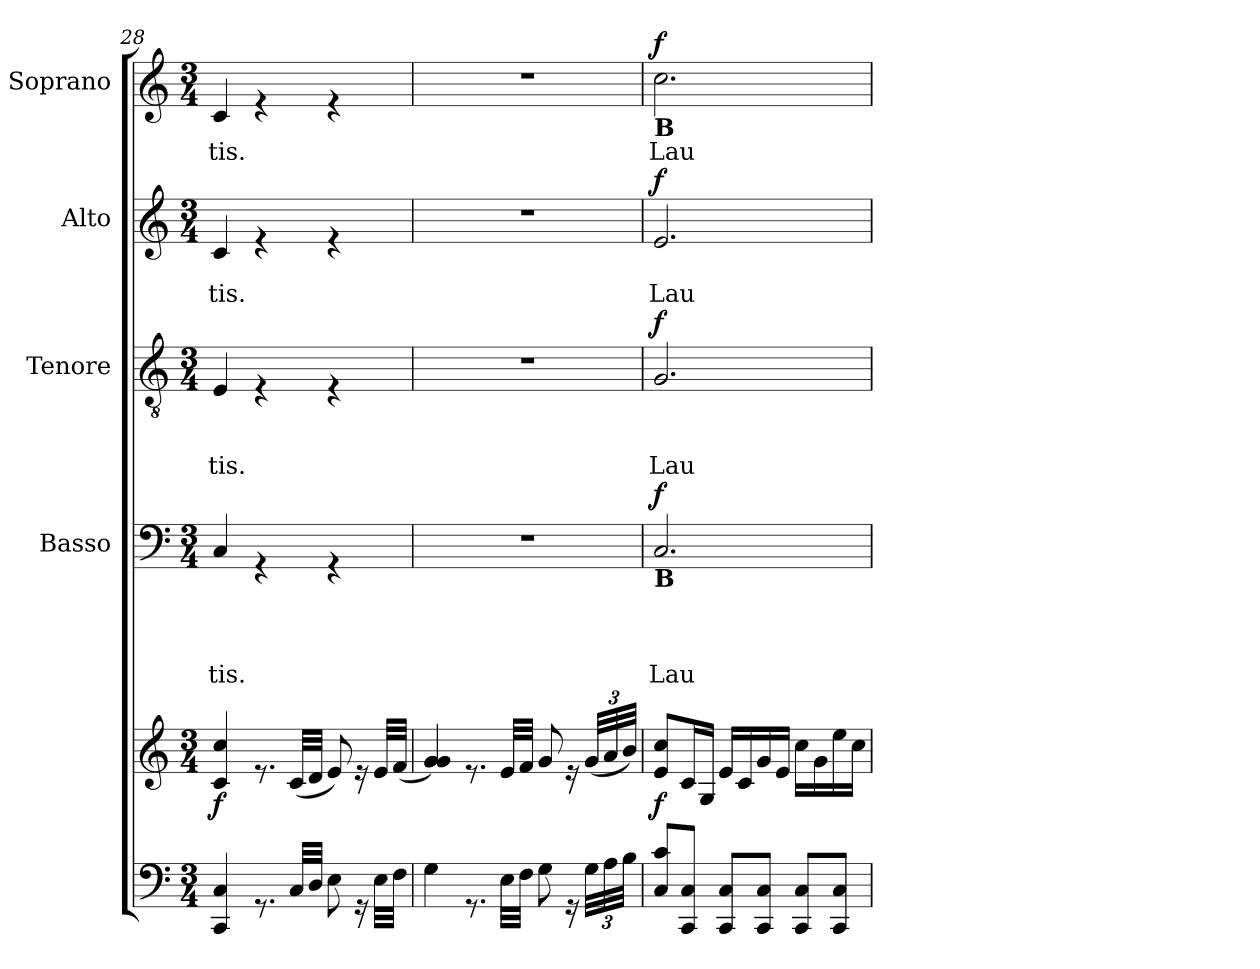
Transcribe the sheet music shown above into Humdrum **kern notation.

**kern	**dynam	**kern	**kern	**text	**text	**text	**text	**dynam	**kern	**text	**text	**text	**dynam	**kern	**text	**text	**dynam	**kern	**text	**dynam
*part6	*part6	*part5	*part4	*part4	*part4	*part4	*part4	*part4	*part3	*part3	*part3	*part3	*part3	*part2	*part2	*part2	*part2	*part1	*part1	*part1
*staff6	*staff6	*staff5	*staff4	*staff4	*staff4	*staff4	*staff4	*staff4	*staff3	*staff3	*staff3	*staff3	*staff3	*staff2	*staff2	*staff2	*staff2	*staff1	*staff1	*staff1
*	*	*	*I"Basso	*	*	*	*	*	*I"Tenore	*	*	*	*	*I"Alto	*	*	*	*I"Soprano	*	*
*clefF4	*	*clefG2	*clefF4	*	*	*	*	*	*clefGv2	*	*	*	*	*clefG2	*	*	*	*clefG2	*	*
*k[]	*	*k[]	*k[]	*	*	*	*	*	*k[]	*	*	*	*	*k[]	*	*	*	*k[]	*	*
*C:	*	*C:	*C:	*	*	*	*	*	*C:	*	*	*	*	*C:	*	*	*	*C:	*	*
*M3/4	*	*M3/4	*M3/4	*	*	*	*	*	*M3/4	*	*	*	*	*M3/4	*	*	*	*M3/4	*	*
=28	=28	=28	=28	=28	=28	=28	=28	=28	=28	=28	=28	=28	=28	=28	=28	=28	=28	=28	=28	=28
!	!LO:DY:a	!	!	!	!	!	!LO:LY:b	!	!	!	!	!LO:LY:b	!	!	!	!LO:LY:b	!	!	!LO:LY:b	!
4CC/ 4C/	f	4c/ 4cc/	4C/	.	.	.	-tis.	.	4E/	.	.	-tis.	.	4c/	.	-tis.	.	4c/	-tis.	.
8.rGG	.	8.re	4rGG	.	.	.	.	.	4rE	.	.	.	.	4re	.	.	.	4re	.	.
32C/LLL	.	(<32c/LLL	.	.	.	.	.	.	.	.	.	.	.	.	.	.	.	.	.	.
32D/JJJ	.	32d/JJJ	.	.	.	.	.	.	.	.	.	.	.	.	.	.	.	.	.	.
8E\	.	8e/)	4rGG	.	.	.	.	.	4rE	.	.	.	.	4re	.	.	.	4re	.	.
16rFF	.	16rd	.	.	.	.	.	.	.	.	.	.	.	.	.	.	.	.	.	.
32E\LLL	.	32e/LLL	.	.	.	.	.	.	.	.	.	.	.	.	.	.	.	.	.	.
32F\JJJ	.	(<32f/JJJ	.	.	.	.	.	.	.	.	.	.	.	.	.	.	.	.	.	.
=29	=29	=29	=29	=29	=29	=29	=29	=29	=29	=29	=29	=29	=29	=29	=29	=29	=29	=29	=29	=29
4G\	.	4g/ 4g/ 4g/)	2.r	.	.	.	.	.	2.r	.	.	.	.	2.r	.	.	.	2.r	.	.
8.rGG	.	8.re	.	.	.	.	.	.	.	.	.	.	.	.	.	.	.	.	.	.
32E\LLL	.	32e/LLL	.	.	.	.	.	.	.	.	.	.	.	.	.	.	.	.	.	.
32F\JJJ	.	32f/JJJ	.	.	.	.	.	.	.	.	.	.	.	.	.	.	.	.	.	.
8G\	.	8g/	.	.	.	.	.	.	.	.	.	.	.	.	.	.	.	.	.	.
16rFF	.	16rd	.	.	.	.	.	.	.	.	.	.	.	.	.	.	.	.	.	.
48G\LLL	.	(<48g/LLL	.	.	.	.	.	.	.	.	.	.	.	.	.	.	.	.	.	.
48A\	.	48a/	.	.	.	.	.	.	.	.	.	.	.	.	.	.	.	.	.	.
48B\JJJ	.	48b/JJJ)	.	.	.	.	.	.	.	.	.	.	.	.	.	.	.	.	.	.
!!LO:LB:g=z
=30	=30	=30	=30	=30	=30	=30	=30	=30	=30	=30	=30	=30	=30	=30	=30	=30	=30	=30	=30	=30
!	!	!	!	!	!	!	!	!	!	!	!	!	!	!	!	!	!	!LO:TX:b:B:t=B	!	!
!	!	!	!LO:TX:b:B:t=B	!	!	!	!	!	!	!	!	!	!	!	!	!	!	!	!	!
!	!LO:DY:a	!	!	!	!	!	!LO:LY:b	!LO:DY:a	!	!	!	!LO:LY:b	!LO:DY:a	!	!	!LO:LY:b	!LO:DY:a	!	!LO:LY:b	!LO:DY:a
8C/ 8c/L	f	8e/ 8cc/L	2.C/	.	.	.	Lau-	f	2.G/	.	.	Lau-	f	2.e/	.	Lau-	f	2.cc\	Lau-	f
8CC/ 8C/J	.	16c/L	.	.	.	.	.	.	.	.	.	.	.	.	.	.	.	.	.	.
.	.	16G/JJ	.	.	.	.	.	.	.	.	.	.	.	.	.	.	.	.	.	.
8CC/ 8C/L	.	16e/LL	.	.	.	.	.	.	.	.	.	.	.	.	.	.	.	.	.	.
.	.	16c/	.	.	.	.	.	.	.	.	.	.	.	.	.	.	.	.	.	.
8CC/ 8C/J	.	16g/	.	.	.	.	.	.	.	.	.	.	.	.	.	.	.	.	.	.
.	.	16e/JJ	.	.	.	.	.	.	.	.	.	.	.	.	.	.	.	.	.	.
8CC/ 8C/L	.	16cc\LL	.	.	.	.	.	.	.	.	.	.	.	.	.	.	.	.	.	.
.	.	16g\	.	.	.	.	.	.	.	.	.	.	.	.	.	.	.	.	.	.
8CC/ 8C/J	.	16ee\	.	.	.	.	.	.	.	.	.	.	.	.	.	.	.	.	.	.
.	.	16cc\JJ	.	.	.	.	.	.	.	.	.	.	.	.	.	.	.	.	.	.
=	=	=	=	=	=	=	=	=	=	=	=	=	=	=	=	=	=	=	=	=
*-	*-	*-	*-	*-	*-	*-	*-	*-	*-	*-	*-	*-	*-	*-	*-	*-	*-	*-	*-	*-
